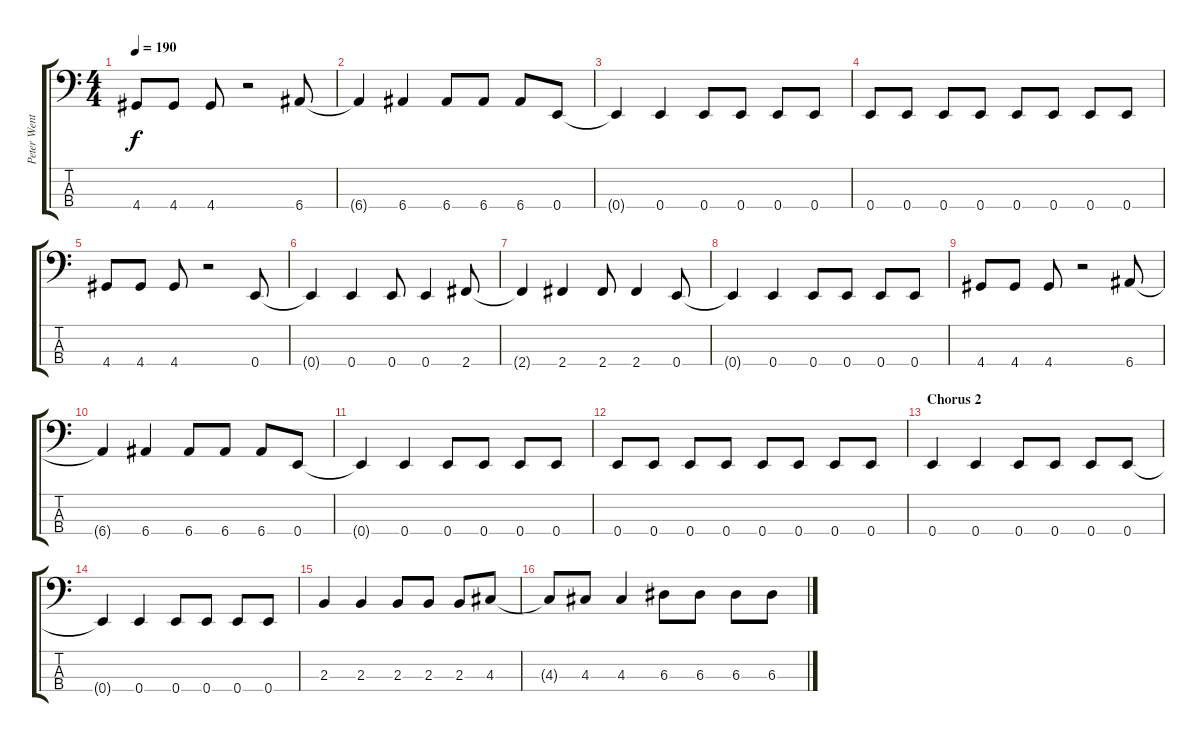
\track ("Peter Wentz (Bass)" "Peter Went") {instrument electricbasspick}
\staff {score tabs}
\tuning (G2 D2 A1 E1) {hide}
\ts (4 4)
\tempo 190
\clef f4
\ks c
4.4.8{dy f} 4.4.8 4.4.8 r.2 6.4.8 |
6.4{t}.4 6.4.4 6.4.8 6.4.8 6.4.8 0.4.8 |
0.4{t}.4 0.4.4 0.4.8 0.4.8 0.4.8 0.4.8 |
0.4.8 0.4.8 0.4.8 0.4.8 0.4.8 0.4.8 0.4.8 0.4.8 |
4.4.8 4.4.8 4.4.8 r.2 0.4.8 |
0.4{t}.4 0.4.4 0.4.8 0.4.4 2.4.8 |
2.4{t}.4 2.4.4 2.4.8 2.4.4 0.4.8 |
0.4{t}.4 0.4.4 0.4.8 0.4.8 0.4.8 0.4.8 |
4.4.8 4.4.8 4.4.8 r.2 6.4.8 |
6.4{t}.4 6.4.4 6.4.8 6.4.8 6.4.8 0.4.8 |
0.4{t}.4 0.4.4 0.4.8 0.4.8 0.4.8 0.4.8 |
0.4.8 0.4.8 0.4.8 0.4.8 0.4.8 0.4.8 0.4.8 0.4.8 |
\section ("" "Chorus 2")
0.4.4 0.4.4 0.4.8 0.4.8 0.4.8 0.4.8 |
0.4{t}.4 0.4.4 0.4.8 0.4.8 0.4.8 0.4.8 |
2.3.4 2.3.4 2.3.8 2.3.8 2.3.8 4.3.8 |
4.3{t}.8 4.3.8 4.3.4 6.3.8 6.3.8 6.3.8 6.3.8
